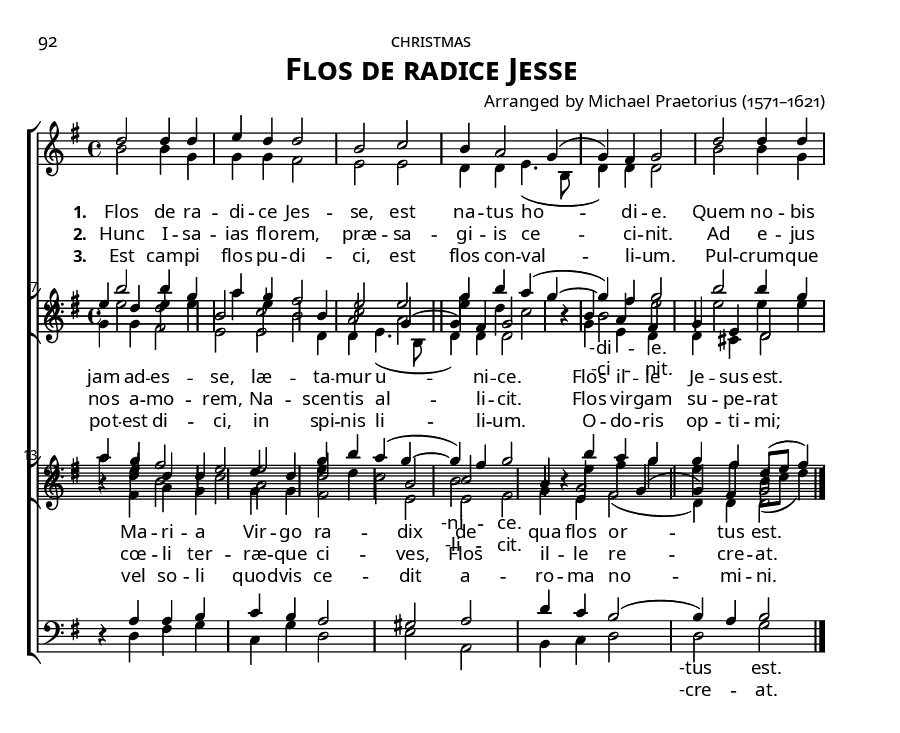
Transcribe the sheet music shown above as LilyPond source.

\version "2.14.2"
\include "util.ly"
\header {
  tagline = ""%\markup { "from" \concat{\italic "HymnsAndCarolsOfChristmas.com"}}

    title = \markup{\override #'(font-name . "Garamond Premier Pro Semibold"){ \abs-fontsize #15 \smallCapsOldStyle"Flos de radice Jesse"}}
    composer = \markup\oldStyleNum"Arranged by Michael Praetorius (1571–1621)"
    %tagline = \markup { "from" \italic {HymnsAndCarolsOfChristmas.com}}
  }
\paper {
  print-all-headers = ##f
  paper-height = 9\in
  paper-width = 6\in
  indent = 0\in
  %system-system-spacing = #'((basic-distance . 10) (padding . 0))
  system-system-spacing =
    #'((basic-distance . 0)
       (minimum-distance . 0)
       (padding . -12)
       (stretchability . 100))
  %markup-system-spacing =
  %  #'((basic-distance . 0)
  %     (minimum-distance . 0)
  %     (padding . -5)
  %     (stretchability . 100))
  score-markup-spacing =
    #'((basic-distance . 0)
       (minimum-distance . 0)
       (padding . -2)
       (stretchability . 100))
%{IF_LESSER
  markup-system-spacing #'stretchability = 50
  top-markup-spacing #'stretchability = 30
  last-bottom-spacing #'stretchability = 60
%}%END_IF_LESSER
  ragged-last-bottom = ##t
  ragged-bottom = ##f
  two-sided = ##t
  inner-margin = 0.5\in
  outer-margin = 0.25\in
  top-margin = 0.25\in
  bottom-margin = 0.25\in
  first-page-number = #092
  print-first-page-number = ##t
  headerLine = \markup{\override #'(font-name . "Garamond Premier Pro") \smallCapsOldStyle"christmas"}
  oddHeaderMarkup = \markup\fill-line{
     \override #'(font-name . "Garamond Premier Pro")\abs-fontsize #8.5
     \combine 
        \fill-line{"" \on-the-fly #print-page-number-check-first
        \oldStylePageNum""
        }
        \fill-line{\headerLine}
  }
  evenHeaderMarkup = \markup {
     \override #'(font-name . "Garamond Premier Pro")\abs-fontsize #8.5
     \combine
        \on-the-fly #print-page-number-check-first
        \oldStylePageNum""
        \fill-line{\headerLine}
  }
}
#(set-global-staff-size 15) \paper{ #(define fonts (make-pango-font-tree "GoudyOlSt BT" "Garamond Premier Pro" "Garamond Premier Pro" (/ 15 20))) }









%IF_NOT_LESSER
global = {
  \key g \major
  \time 4/4
  \override DynamicLineSpanner #'staff-padding = #0.0
  \override DynamicLineSpanner #'Y-extent = #'(-1 . 1)
}

sopMusic = \relative c'' {
  d2 d4 d |
  e d d2 |
  b c |
  b4 a2 g4( |
  
  g) fis g2 |
  d' d4 d |
  e d d2 |
  b c |
  
  b4 a2 g4( |
  g) fis g2 |
  b4\rest b4 a fis |
  g e d2 |
  
  b'4\rest d4 d d |
  e d d2 |
  b c |
  b4 a2 g4( |
  g) fis g2 \bar "|."
}
sopWords = \lyricmode {
  
}

altoMusic = \relative c'' {
  b2 b4 g |
  g g fis2 |
  e e |
  d4 d e4.( b8 |
  
  d4) d4 d2 |
  b'2 b4 g |
  g g fis2 |
  e e |
  
  d4 d e4.( b8 |
  d4) d d2 |
  s4 g e d |
  d cis d2 |
  
  s4 fis a g |
  g g fis2 |
  e e |
  g4 e fis2( |
  d4) d d2 \bar "|."
}
altoWords = \lyricmode {
  \dropLyricsV
  \set stanza = #"1. "
  Flos de ra -- di -- ce Jes -- se, est na -- tus ho -- di -- e.
  Quem no -- bis jam ad -- es -- se, læ -- ta -- mur u -- ni -- ce.
  Flos il -- le Je -- sus est.
  Ma -- ri -- a Vir -- go ra -- dix de qua flos or -- tus est.
}
altoWordsII = \lyricmode {
  \dropLyricsV
  \set stanza = #"2. "
  Hunc I -- sa -- ias flo -- rem, præ -- sa -- gi -- is ce -- ci -- nit.
  Ad e -- jus nos a -- mo -- rem, Na -- scen -- tis al -- li -- cit.
  Flos vir -- gam su -- pe -- rat
  cœ -- li ter -- ræ -- que ci -- ves, Flos il -- le re -- cre -- at.
}
altoWordsIII = \lyricmode {
  \dropLyricsV
  \set stanza = #"3. "
  Est cam -- pi flos pu -- di -- ci, est flos con -- val -- li -- um.
  Pul -- crum -- que pot -- est di -- ci, in spi -- nis li -- li -- um.
  O -- do -- ris op -- ti -- mi;
  vel so -- li quod -- vis ce -- dit a -- ro -- ma no -- mi -- ni.
}
altoWordsIV = \lyricmode {
  \set stanza = #"4. "
%  Hic su -- o flos o -- do -- re, fi -- de -- les at -- tra -- hit. 
%  Di -- vi -- no mox a -- mo -- re, at -- trac -- tos im -- bu -- it.
%  O flos o gra -- ti -- a:
%  ad te sus -- pi -- ro, de te me sa -- ti -- a.
}
altoWordsV = \lyricmode {
}
altoWordsVI = \lyricmode {
}
tenorMusic = \relative c' {
  d2 d4 b |
  c b a2 |
  g g |
  b4 d c( b~ |
  
  b) a b2 |
  d d4 b |
  c b a2 |
  g g |
  
  b4 d c( b~ |
  b) a b2 |
  s4 d4 c b |
  b a fis8[( g] a4) |
  
  s4 a4 a b |
  c b a2 |
  gis a |
  d4 c b2( |
  b4) a b2 \bar "|."
}
tenorWords = \lyricmode {

}

bassMusic = \relative c {
  g'2 g4 g |
  c g d2 |
  e c |
  g'4 fis e2 |
  
  d2 g |
  g g4 g |
  c g d2 |
  e c |
  
  g'4 fis e2 |
  d g, |
  d'4\rest g a b |
  g a d,8[( e] fis4) |
  
  d4\rest d fis g |
  c, g' d2 |
  e a, |
  b4 c d2 |
  d g \bar "|."
}
bassWords = \lyricmode {
  \repeat unfold 11 { \skip 1 }
  -di -- e.
  \repeat unfold 11 { \skip 1 }
  -ni -- ce.
  \repeat unfold 17 { \skip 1 }
  -tus est.
}
bassWordsII = \lyricmode {
  \repeat unfold 11 { \skip 1 }
  -ci -- nit.
  \repeat unfold 11 { \skip 1 }
  -li -- cit.
  \repeat unfold 17 { \skip 1 }
  -cre -- at.
}

pianoRH = \relative c' {
  
}
pianoLH = \relative c' {
  
}

\score {
  <<
   \new ChoirStaff <<
%    \new Lyrics = sopranos \with { \override VerticalAxisGroup #'nonstaff-relatedstaff-spacing = #'((basic-distance . 1)) }
    \new Staff = women <<
      \new Voice = "sopranos" { \voiceOne << \global \sopMusic >> }
      \new Voice = "altos" { \voiceTwo << \global \altoMusic >> }
    >>
    \new Lyrics \with { alignAboveContext = #"women" \override VerticalAxisGroup #'nonstaff-relatedstaff-spacing = #'((basic-distance . 1))} \lyricsto "sopranos" \sopWords
    \new Lyrics = "altosVI"  \with { alignBelowContext = #"women" } \lyricsto "altos" \altoWordsVI
    \new Lyrics = "altosV"  \with { alignBelowContext = #"women" } \lyricsto "altos" \altoWordsV
    \new Lyrics = "altosIV"  \with { alignBelowContext = #"women" } \lyricsto "altos" \altoWordsIV
    \new Lyrics = "altosIII"  \with { alignBelowContext = #"women" } \lyricsto "altos" \altoWordsIII
    \new Lyrics = "altosII"  \with { alignBelowContext = #"women" } \lyricsto "altos" \altoWordsII
    \new Lyrics = "altos"  \with { alignBelowContext = #"women" \override VerticalAxisGroup #'nonstaff-relatedstaff-spacing = #'((basic-distance . 1)) } \lyricsto "altos" \altoWords
   \new Staff = men <<
      \clef bass
      \new Voice = "tenors" { \voiceOne << \global \tenorMusic >> }
      \new Voice = "basses" { \voiceTwo << \global \bassMusic >> }
    >>
    \new Lyrics \with { alignAboveContext = #"men" \override VerticalAxisGroup #'nonstaff-relatedstaff-spacing = #'((basic-distance . 1)(padding . 0.2)) } \lyricsto "tenors" \tenorWords
    \new Lyrics \with { alignBelowContext = #"men" \override VerticalAxisGroup #'nonstaff-relatedstaff-spacing = #'((basic-distance . 1)(padding . 0.2)) } \lyricsto "basses" \bassWordsII
    \new Lyrics \with { alignBelowContext = #"men" \override VerticalAxisGroup #'nonstaff-relatedstaff-spacing = #'((basic-distance . 1)(padding . 0.2)) } \lyricsto "basses" \bassWords
  >>
%    \new PianoStaff << \new Staff { \new Voice { \pianoRH } } \new Staff { \clef "bass" \pianoLH } >>
  >>
  \layout {
    #(define fonts (make-pango-font-tree "GoudyOlSt BT" "Garamond Premier Pro" "Garamond Premier Pro" (/ 14.6 20)))
    \context {
      \Score
      \override SpacingSpanner #'base-shortest-duration = #(ly:make-moment 1 2)
      \override SpacingSpanner #'common-shortest-duration = #(ly:make-moment 1 2)
    }
    \context {
      % Remove all empty staves
      % \Staff \RemoveEmptyStaves \override VerticalAxisGroup #'remove-first = ##t
    }
%6.14g    \context { \Lyrics \override LyricText #'font-size = #0.6 }
%6x9 \context {\Lyrics\override LyricText #'font-size = #1.2 }
    \context {
      \Lyrics
      \override LyricText #'X-offset = #center-on-word
    }
  }
  
  \midi {
    \tempo 4 = 100
    \set Staff.midiInstrument = "flute"
  
    \context {
      \Voice
      \remove "Dynamic_performer"
    }
  }
}
